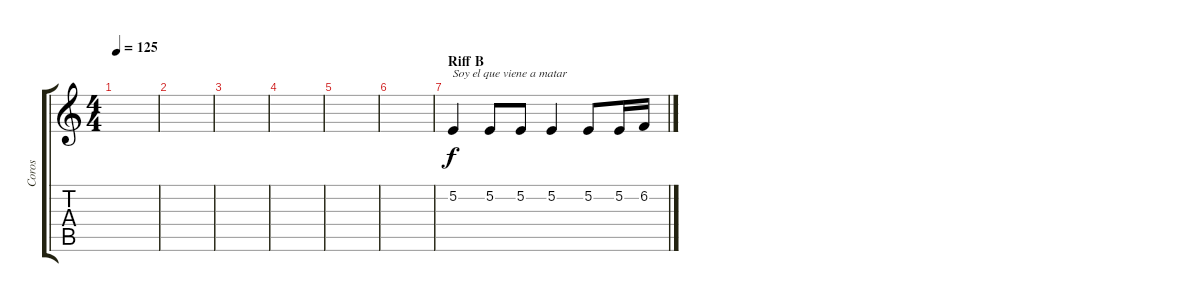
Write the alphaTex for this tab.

\track ("Coros" "Coros") {instrument choiraahs}
\staff {score tabs}
\tuning (E4 B3 G3 D3 A2 E2) {hide}
\ts (4 4)
\tempo 125
\clef g2
\ks c
|
|
|
|
|
|
\section ("" "Riff B")
5.2.4{txt "Soy el que viene a matar"} 5.2.8 5.2.8 5.2.4 5.2.8 5.2.16 6.2.16
